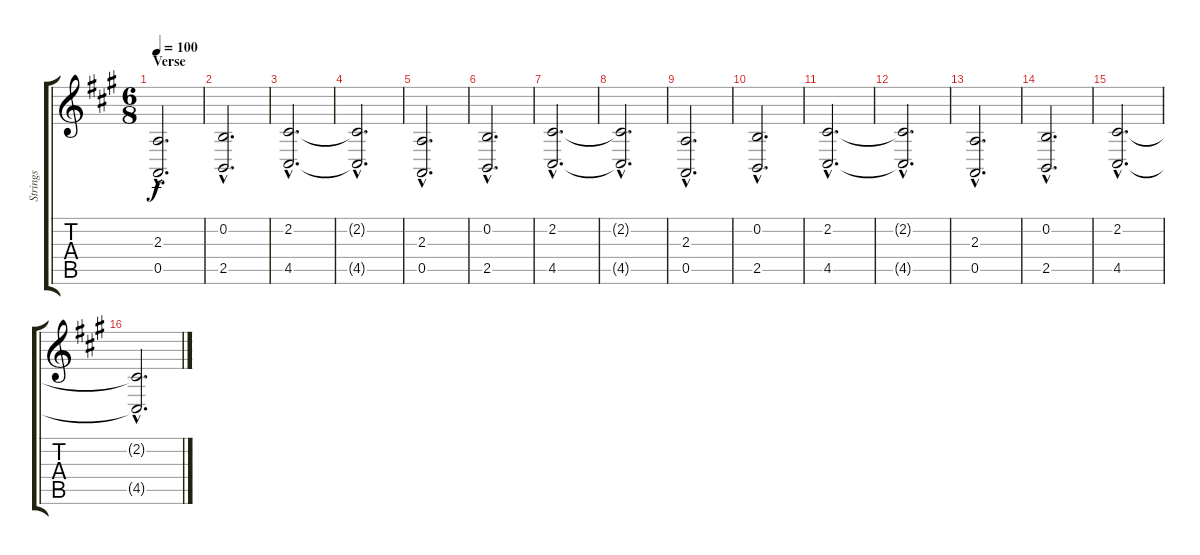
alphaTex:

\track ("Strings" "Strings") {instrument stringensemble1}
\staff {score tabs}
\tuning (E4 B3 G3 D3 A2 E2) {hide}
\ts (6 8)
\section ("" "Verse")
\tempo 100
\clef g2
\ks a
(2.3{hac} 0.5{hac}).2{d dy f} |
(0.2{hac} 2.5{hac}).2{d} |
(2.2{hac} 4.5{hac}).2{d} |
(2.2{hac t} 4.5{hac t}).2{d} |
(2.3{hac} 0.5{hac}).2{d} |
(0.2{hac} 2.5{hac}).2{d} |
(2.2{hac} 4.5{hac}).2{d} |
(2.2{hac t} 4.5{hac t}).2{d} |
(2.3{hac} 0.5{hac}).2{d} |
(0.2{hac} 2.5{hac}).2{d} |
(2.2{hac} 4.5{hac}).2{d} |
(2.2{hac t} 4.5{hac t}).2{d} |
(2.3{hac} 0.5{hac}).2{d} |
(0.2{hac} 2.5{hac}).2{d} |
(2.2{hac} 4.5{hac}).2{d} |
(2.2{hac t} 4.5{hac t}).2{d}
